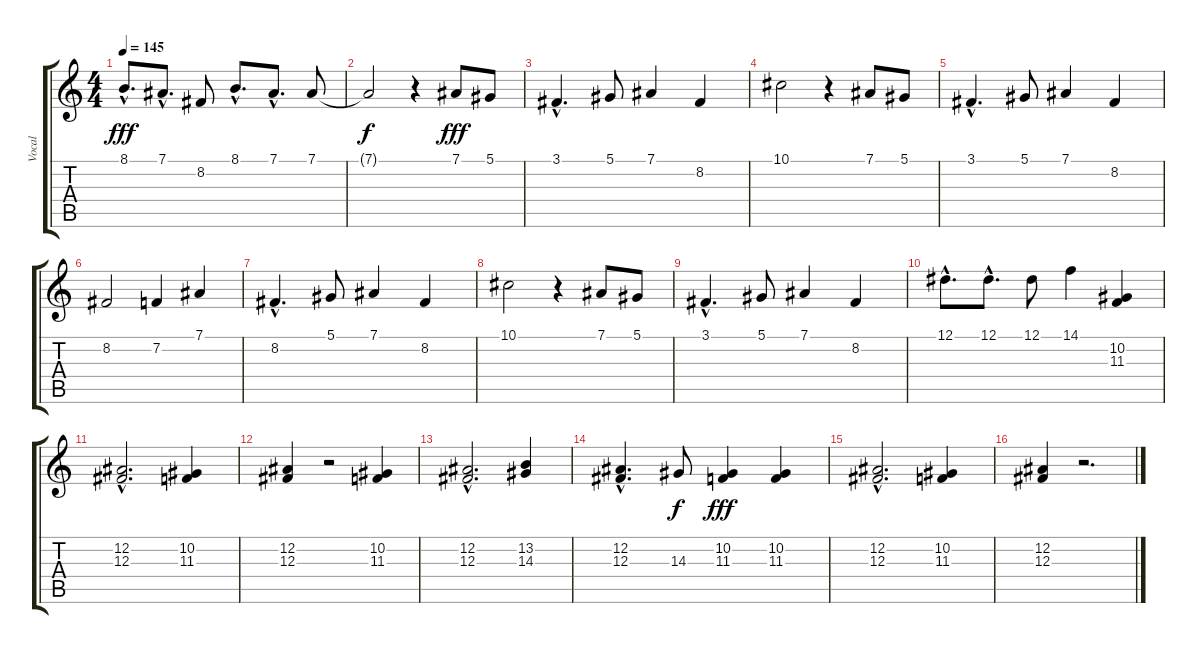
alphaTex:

\track ("Vocal" "Vocal") {instrument flute}
\staff {score tabs}
\tuning (Eb4 Bb3 Gb3 Db3 Ab2 Eb2) {hide}
\ts (4 4)
\tempo 145
\clef g2
\ks c
8.1{hac}.8{d dy fff} 7.1{hac}.8{d} 8.2.8 8.1{hac}.8{d} 7.1{hac}.8{d} 7.1.8 |
7.1{t}.2{dy f} r.4 7.1.8{dy fff} 5.1.8 |
3.1{hac}.4{d} 5.1.8 7.1.4 8.2.4 |
10.1.2 r.4 7.1.8 5.1.8 |
3.1{hac}.4{d} 5.1.8 7.1.4 8.2.4 |
8.2.2 7.2.4 7.1.4 |
8.2{hac}.4{d} 5.1.8 7.1.4 8.2.4 |
10.1.2 r.4 7.1.8 5.1.8 |
3.1{hac}.4{d} 5.1.8 7.1.4 8.2.4 |
12.1{hac}.8{d} 12.1{hac}.8{d} 12.1.8 14.1.4 (10.2 11.3).4 |
(12.2{hac} 12.3{hac}).2{d} (10.2 11.3).4 |
(12.2 12.3).4 r.2 (10.2 11.3).4 |
(12.2{hac} 12.3{hac}).2{d} (13.2 14.3).4 |
(12.2{hac} 12.3).4{d} 14.3.8{dy f} (10.2 11.3).4{dy fff} (10.2 11.3).4 |
(12.2{hac} 12.3{hac}).2{d} (10.2 11.3).4 |
(12.2 12.3).4 r.2{d}
